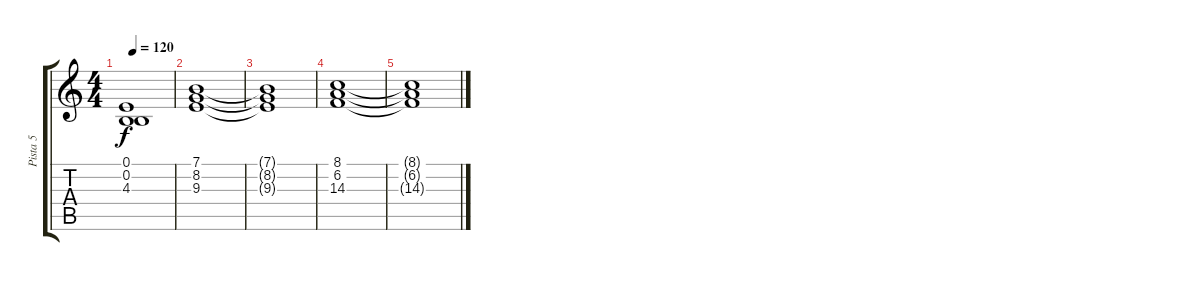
\track ("Pista 5" "Pista 5") {instrument stringensemble1}
\staff {score tabs}
\tuning (E4 B3 G3 D3 A2 E2) {hide}
\ts (4 4)
\tempo 120
\clef g2
\ks c
(0.1 0.2 4.3).1{dy f} |
(7.1 8.2 9.3).1 |
(7.1{t} 8.2{t} 9.3{t}).1 |
(8.1 6.2 14.3).1 |
(8.1{t} 6.2{t} 14.3{t}).1
